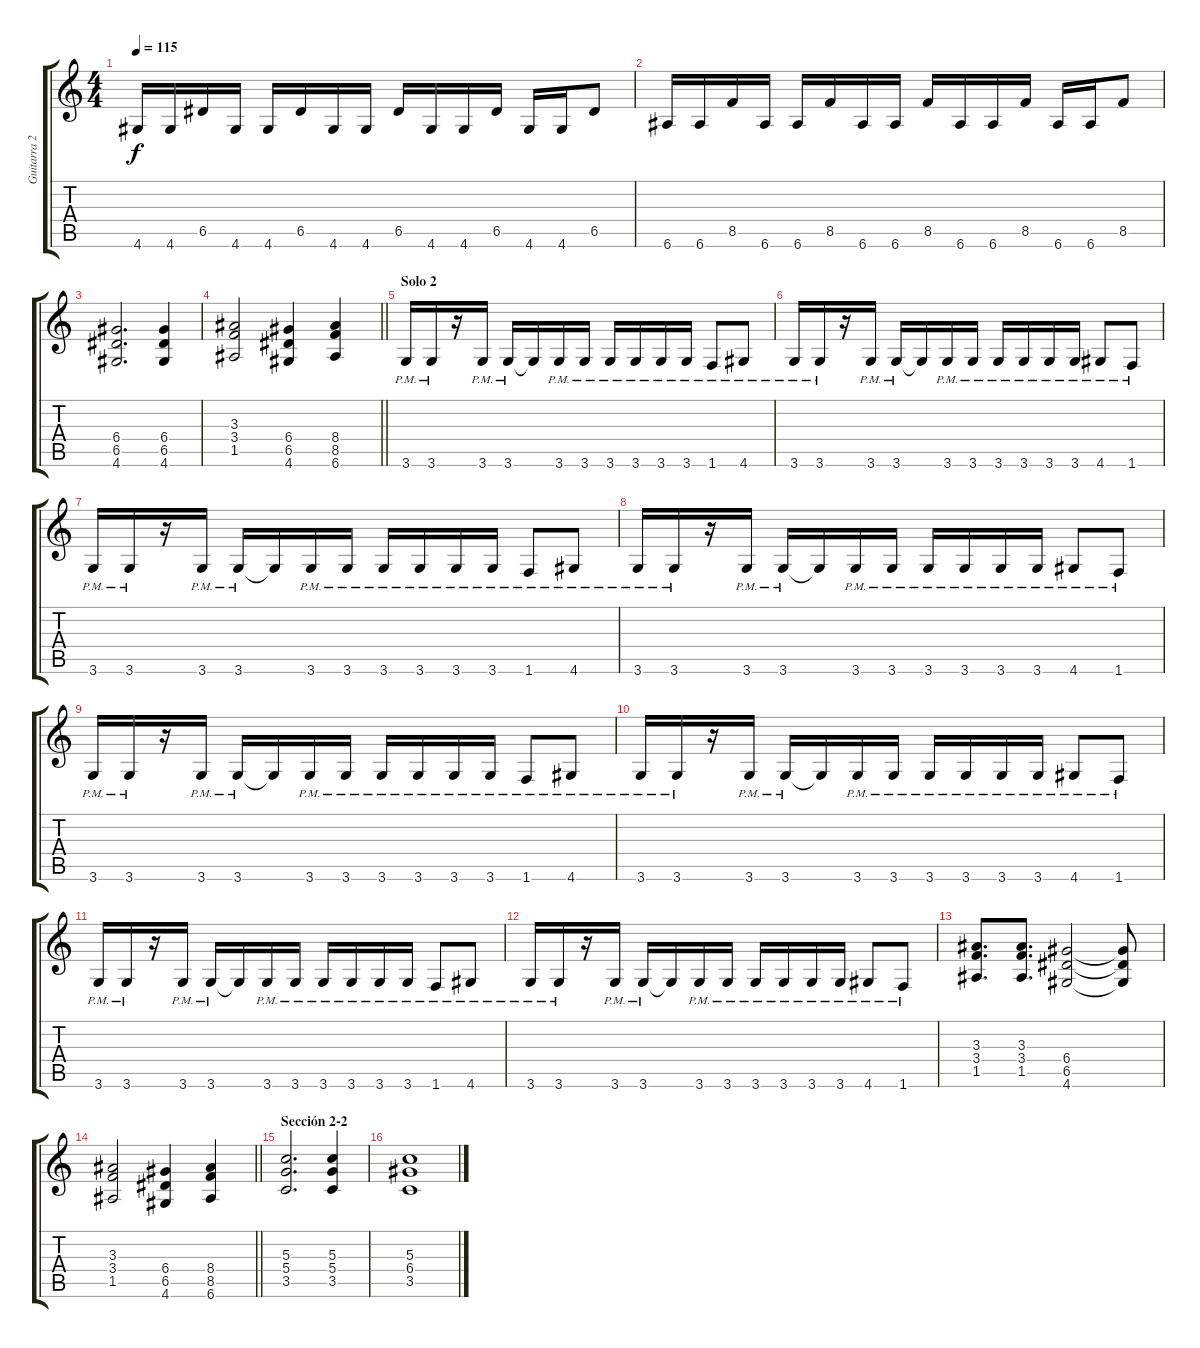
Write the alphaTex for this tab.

\track ("Guitarra 2" "Guitarra 2") {instrument overdrivenguitar}
\staff {score tabs}
\tuning (E4 B3 G3 D3 A2 E2) {hide}
\ts (4 4)
\tempo 115
\clef g2
\ks c
4.6.16{dy f} 4.6.16 6.5.16 4.6.16 4.6.16 6.5.16 4.6.16 4.6.16 6.5.16 4.6.16 4.6.16 6.5.16 4.6.16 4.6.16 6.5.8 |
6.6.16 6.6.16 8.5.16 6.6.16 6.6.16 8.5.16 6.6.16 6.6.16 8.5.16 6.6.16 6.6.16 8.5.16 6.6.16 6.6.16 8.5.8 |
(6.4 6.5 4.6).2{d} (6.4 6.5 4.6).4 |
\barLineRight lightlight
(3.3 3.4 1.5).2 (6.4 6.5 4.6).4 (8.4 8.5 6.6).4 |
\section ("" "Solo 2")
3.6{pm}.16 3.6{pm}.16 r.16 3.6{pm}.16 3.6{pm}.16 3.6{t}.16 3.6{pm}.16 3.6{pm}.16 3.6{pm}.16 3.6{pm}.16 3.6{pm}.16 3.6{pm}.16 1.6{pm}.8 4.6{pm}.8 |
3.6{pm}.16 3.6{pm}.16 r.16 3.6{pm}.16 3.6{pm}.16 3.6{t}.16 3.6{pm}.16 3.6{pm}.16 3.6{pm}.16 3.6{pm}.16 3.6{pm}.16 3.6{pm}.16 4.6{pm}.8 1.6{pm}.8 |
3.6{pm}.16 3.6{pm}.16 r.16 3.6{pm}.16 3.6{pm}.16 3.6{t}.16 3.6{pm}.16 3.6{pm}.16 3.6{pm}.16 3.6{pm}.16 3.6{pm}.16 3.6{pm}.16 1.6{pm}.8 4.6{pm}.8 |
3.6{pm}.16 3.6{pm}.16 r.16 3.6{pm}.16 3.6{pm}.16 3.6{t}.16 3.6{pm}.16 3.6{pm}.16 3.6{pm}.16 3.6{pm}.16 3.6{pm}.16 3.6{pm}.16 4.6{pm}.8 1.6{pm}.8 |
3.6{pm}.16 3.6{pm}.16 r.16 3.6{pm}.16 3.6{pm}.16 3.6{t}.16 3.6{pm}.16 3.6{pm}.16 3.6{pm}.16 3.6{pm}.16 3.6{pm}.16 3.6{pm}.16 1.6{pm}.8 4.6{pm}.8 |
3.6{pm}.16 3.6{pm}.16 r.16 3.6{pm}.16 3.6{pm}.16 3.6{t}.16 3.6{pm}.16 3.6{pm}.16 3.6{pm}.16 3.6{pm}.16 3.6{pm}.16 3.6{pm}.16 4.6{pm}.8 1.6{pm}.8 |
3.6{pm}.16 3.6{pm}.16 r.16 3.6{pm}.16 3.6{pm}.16 3.6{t}.16 3.6{pm}.16 3.6{pm}.16 3.6{pm}.16 3.6{pm}.16 3.6{pm}.16 3.6{pm}.16 1.6{pm}.8 4.6{pm}.8 |
3.6{pm}.16 3.6{pm}.16 r.16 3.6{pm}.16 3.6{pm}.16 3.6{t}.16 3.6{pm}.16 3.6{pm}.16 3.6{pm}.16 3.6{pm}.16 3.6{pm}.16 3.6{pm}.16 4.6{pm}.8 1.6{pm}.8 |
(3.3 3.4 1.5).8{d} (3.3 3.4 1.5).8{d} (6.4 6.5 4.6).2 (6.4{t} 6.5{t} 4.6{t}).8 |
\barLineRight lightlight
(3.3 3.4 1.5).2 (6.4 6.5 4.6).4 (8.4 8.5 6.6).4 |
\section ("" "Sección 2-2")
(5.3 5.4 3.5).2{d} (5.3 5.4 3.5).4 |
(5.3 6.4 3.5).1
